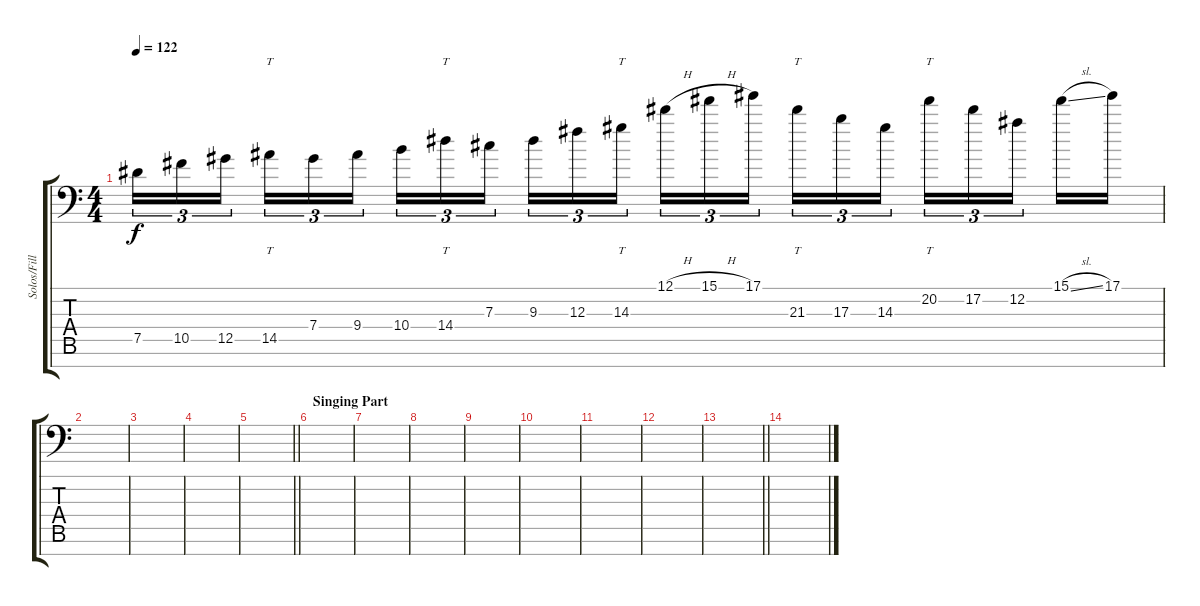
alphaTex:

\track ("Solos/Fills 1" "Solos/Fill") {instrument overdrivenguitar}
\staff {score tabs}
\tuning (Eb4 Bb3 Gb3 Db3 Ab2 Eb2 Ab1) {hide}
\ts (4 4)
\tempo 122
\clef f4
\ks c
7.5.16{tu (3 2) dy f} 10.5.16{tu (3 2)} 12.5.16{tu (3 2) beam splitsecondary} 14.5.16{tt tu (3 2)} 7.4.16{tu (3 2)} 9.4.16{tu (3 2)} 10.4.16{tu (3 2)} 14.4.16{tt tu (3 2)} 7.3.16{tu (3 2) beam splitsecondary} 9.3.16{tu (3 2)} 12.3.16{tu (3 2)} 14.3.16{tt tu (3 2)} 12.1{h}.16{tu (3 2)} 15.1{h}.16{tu (3 2)} 17.1.16{tu (3 2) beam splitsecondary} 21.3.16{tt tu (3 2)} 17.3.16{tu (3 2)} 14.3.16{tu (3 2)} 20.2.16{tt tu (3 2)} 17.2.16{tu (3 2)} 12.2.16{tu (3 2) beam splitsecondary} 15.1{sl}.16 17.1.16 |
|
|
|
\barLineRight lightlight
|
\section ("" "Singing Part")
|
|
|
|
|
|
|
\barLineRight lightlight
|
\section ("" " ")
